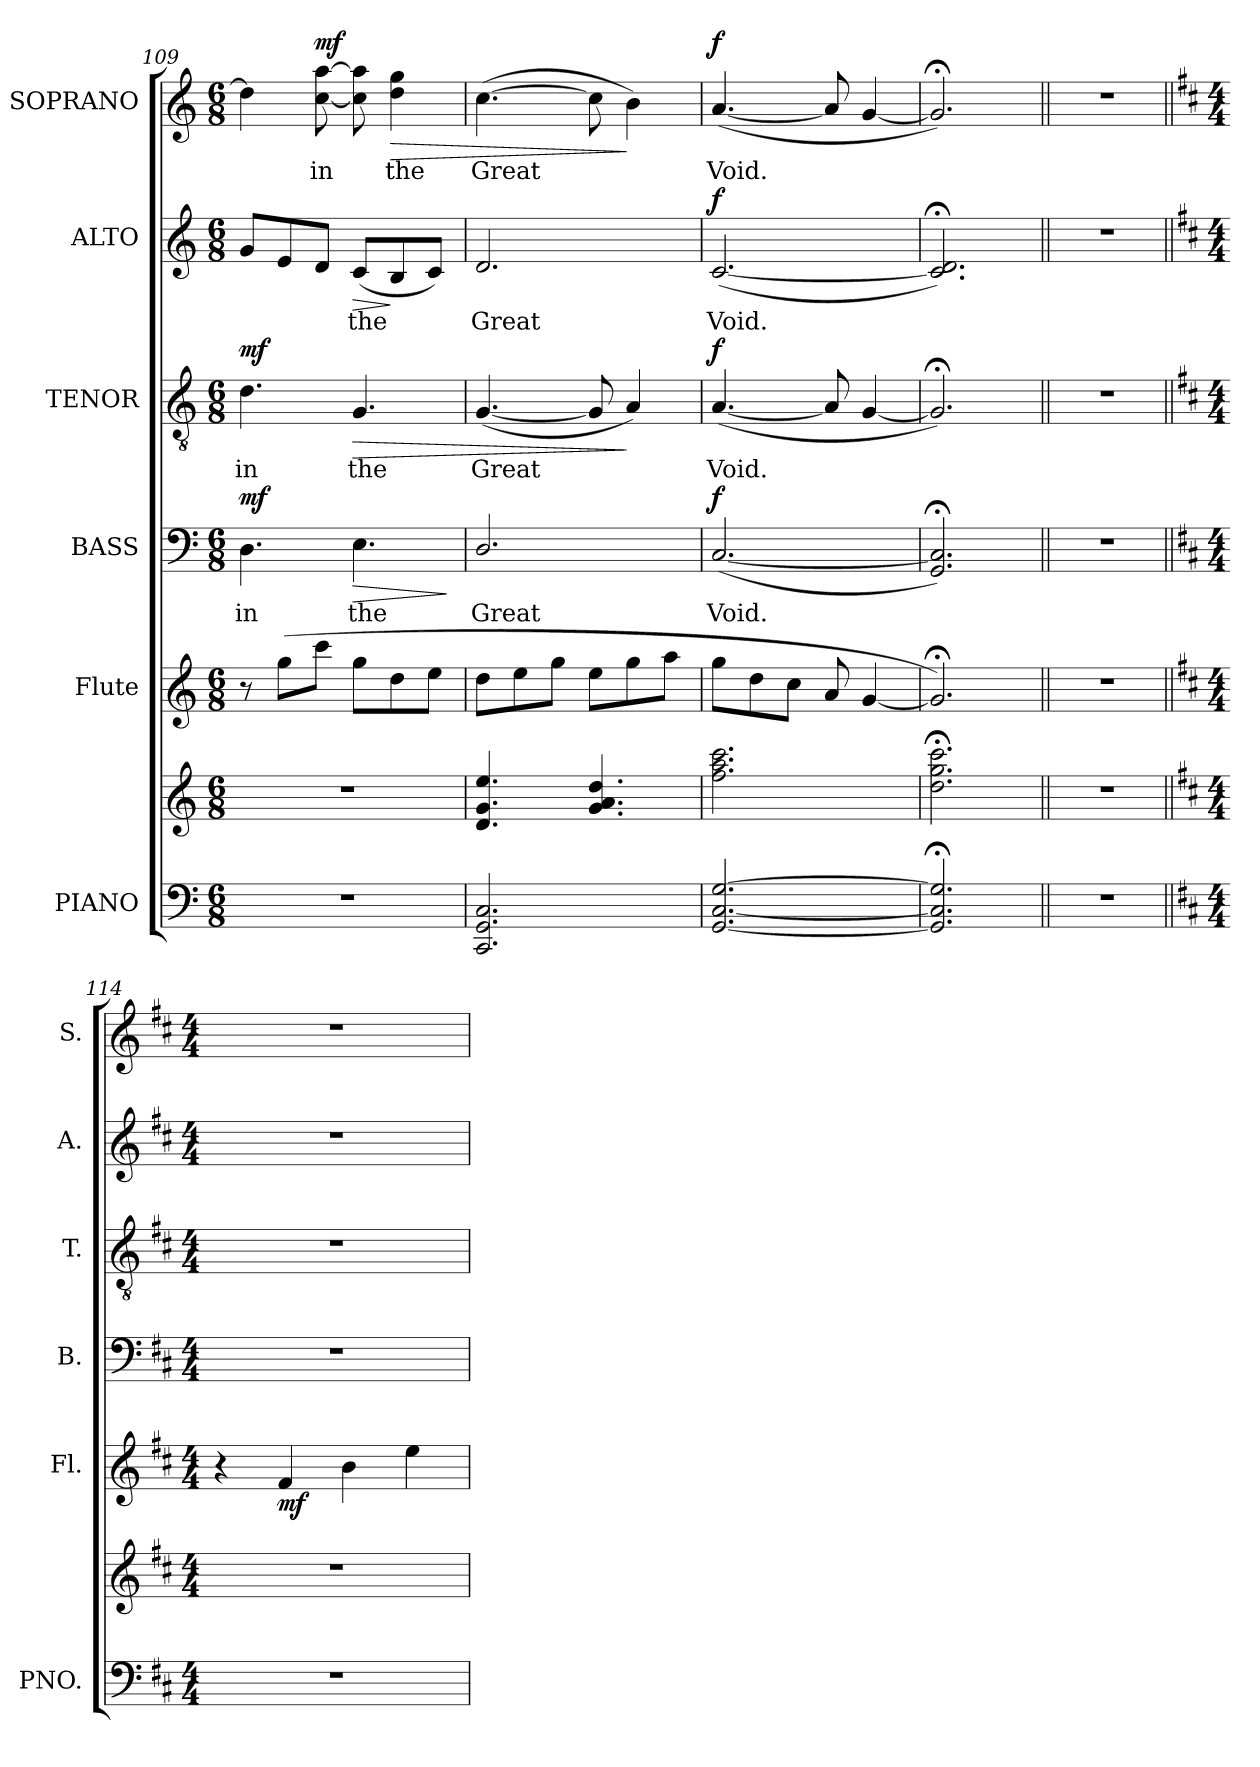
**kern	**kern	**kern	**dynam	**kern	**text	**dynam	**kern	**text	**dynam	**kern	**text	**dynam	**kern	**text	**dynam
*part6	*part6	*part5	*part5	*part4	*part4	*part4	*part3	*part3	*part3	*part2	*part2	*part2	*part1	*part1	*part1
*staff7	*staff6	*staff5	*staff5	*staff4	*staff4	*staff4	*staff3	*staff3	*staff3	*staff2	*staff2	*staff2	*staff1	*staff1	*staff1
*I"PIANO	*	*I"Flute	*	*I"BASS	*	*	*I"TENOR	*	*	*I"ALTO	*	*	*I"SOPRANO	*	*
*I'PNO.	*	*I'Fl.	*	*I'B.	*	*	*I'T.	*	*	*I'A.	*	*	*I'S.	*	*
*clefF4	*clefG2	*clefG2	*	*clefF4	*	*	*clefGv2	*	*	*clefG2	*	*	*clefG2	*	*
*	*	*	*	*	*	*	*ITrd7c12	*	*	*	*	*	*	*	*
*k[]	*k[]	*k[]	*	*k[]	*	*	*k[]	*	*	*k[]	*	*	*k[]	*	*
*C:	*C:	*C:	*	*C:	*	*	*C:	*	*	*C:	*	*	*C:	*	*
*M6/8	*M6/8	*M6/8	*	*M6/8	*	*	*M6/8	*	*	*M6/8	*	*	*M6/8	*	*
=109	=109	=109	=109	=109	=109	=109	=109	=109	=109	=109	=109	=109	=109	=109	=109
!LO:N:vis=1	!LO:N:vis=1	!	!	!	!	!	!	!	!	!	!	!	!	!	!
!	!	!	!	!	!LO:LY:b:color=#000000	!	!	!	!	!	!	!	!	!	!
!	!	!	!	!	!	!	!	!LO:LY:b:color=#000000	!	!	!	!	!	!	!
2.r	2.r	8r	.	4.Di\	in	mf	4.Di\	in	mf	8gi/L	.	.	4ddi\]	.	.
.	.	(8ggi\L	.	.	.	.	.	.	.	8ei/	.	.	.	.	.
!	!	!	!	!	!	!	!	!	!	!	!	!	!	!LO:LY:b:color=#000000	!
.	.	8ccci\J	.	.	.	.	.	.	.	8di/J	.	.	[<8cci\ [>8aai	in	mf
!	!	!	!	!	!LO:LY:b:color=#000000	!LO:HP:b	!	!	!	!	!	!	!	!	!
!	!	!	!	!	!	!	!	!LO:LY:b:color=#000000	!LO:HP:b	!	!	!	!	!	!
!	!	!	!	!	!	!	!	!	!	!	!LO:LY:b:color=#000000	!LO:HP:b	!	!	!
.	.	8ggi\L	.	4.Ei\	the	>	4.GGi/	the	>	(8ci/L	the	>	8cci\] 8aai]	.	.
!	!	!	!	!	!	!	!	!	!	!	!	!	!	!LO:LY:b:color=#000000	!LO:HP:b
.	.	8ddi\	.	.	.	.	.	.	.	8Bi/	.	]	4ddi\ 4ggi	the	>
.	.	8eei\J	.	.	.	.	.	.	.	8ci/J)	.	.	.	.	.
.	.	.	.	.	.	]	.	.	.	.	.	.	.	.	.
=110	=110	=110	=110	=110	=110	=110	=110	=110	=110	=110	=110	=110	=110	=110	=110
!	!	!	!	!	!LO:LY:b:color=#000000	!	!	!	!	!	!	!	!	!	!
!	!	!	!	!	!	!	!	!LO:LY:b:color=#000000	!	!	!	!	!	!	!
!	!	!	!	!	!	!	!	!	!	!	!LO:LY:b:color=#000000	!	!	!	!
!	!	!	!	!	!	!	!	!	!	!	!	!	!	!LO:LY:b:color=#000000	!
2.CCi/ 2.GGi 2.Ci	4.di/ 4.gi 4.eei	8ddi\L	.	2.Di/	Great	.	([<4.GGi/	Great	.	2.di/	Great	.	([>4.cci\	Great	.
.	.	8eei\	.	.	.	.	.	.	.	.	.	.	.	.	.
.	.	8ggi\J	.	.	.	.	.	.	.	.	.	.	.	.	.
.	4.gi/ 4.ai 4.ddi	8eei\L	.	.	.	.	8GGi/]	.	.	.	.	.	8cci\]	.	.
.	.	8ggi\	.	.	.	.	4AAi/)	.	]	.	.	.	4bi\)	.	]
.	.	8aai\J	.	.	.	.	.	.	.	.	.	.	.	.	.
=111	=111	=111	=111	=111	=111	=111	=111	=111	=111	=111	=111	=111	=111	=111	=111
!	!	!	!	!	!LO:LY:b:color=#000000	!	!	!	!	!	!	!	!	!	!
!	!	!	!	!	!	!	!	!LO:LY:b:color=#000000	!	!	!	!	!	!	!
!	!	!	!	!	!	!	!	!	!	!	!LO:LY:b:color=#000000	!	!	!	!
!	!	!	!	!	!	!	!	!	!	!	!	!	!	!LO:LY:b:color=#000000	!
[<2.GGi/ [<2.Ci [>2.Gi	2.ffi\ 2.aai 2.ccci	8ggi\L	.	([<2.Ci/	Void.	f	([<4.AAi/	Void.	f	([<2.ci/	Void.	f	([<4.ai/	Void.	f
.	.	8ddi\	.	.	.	.	.	.	.	.	.	.	.	.	.
.	.	8cci\J	.	.	.	.	.	.	.	.	.	.	.	.	.
.	.	8ai/	.	.	.	.	8AAi/]	.	.	.	.	.	8ai/]	.	.
.	.	[<4gi/	.	.	.	.	[<4GGi/	.	.	.	.	.	[<4gi/	.	.
=112	=112	=112	=112	=112	=112	=112	=112	=112	=112	=112	=112	=112	=112	=112	=112
2.GGi/]; 2.Ci]; 2.Gi];	2.ddi\; 2.ggi; 2.ccci;	2.g;i/])	.	2.GGi/; 2.Ci];)	.	.	2.GG;i/])	.	.	2.ci/]; 2.di;)	.	.	2.g;i/])	.	.
=113||	=113||	=113||	=113||	=113||	=113||	=113||	=113||	=113||	=113||	=113||	=113||	=113||	=113||	=113||	=113||
!LO:N:vis=1	!LO:N:vis=1	!LO:N:vis=1	!	!LO:N:vis=1	!	!	!LO:N:vis=1	!	!	!LO:N:vis=1	!	!	!LO:N:vis=1	!	!
2.r	2.r	2.r	.	2.r	.	.	2.r	.	.	2.r	.	.	2.r	.	.
!!LO:PB:g=z
=114||	=114||	=114||	=114||	=114||	=114||	=114||	=114||	=114||	=114||	=114||	=114||	=114||	=114||	=114||	=114||
*k[f#c#]	*k[f#c#]	*k[f#c#]	*	*k[f#c#]	*	*	*k[f#c#]	*	*	*k[f#c#]	*	*	*k[f#c#]	*	*
*b:	*b:	*b:	*	*b:	*	*	*b:	*	*	*b:	*	*	*b:	*	*
*M4/4	*M4/4	*M4/4	*	*M4/4	*	*	*M4/4	*	*	*M4/4	*	*	*M4/4	*	*
*	*MM80	*	*	*	*	*	*	*	*	*	*	*	*MM80	*	*
1r	1r	4r	.	1r	.	.	1r	.	.	1r	.	.	1r	.	.
.	.	4f#i/	mf	.	.	.	.	.	.	.	.	.	.	.	.
.	.	4bi\	.	.	.	.	.	.	.	.	.	.	.	.	.
.	.	4eei\	.	.	.	.	.	.	.	.	.	.	.	.	.
=	=	=	=	=	=	=	=	=	=	=	=	=	=	=	=
*-	*-	*-	*-	*-	*-	*-	*-	*-	*-	*-	*-	*-	*-	*-	*-
